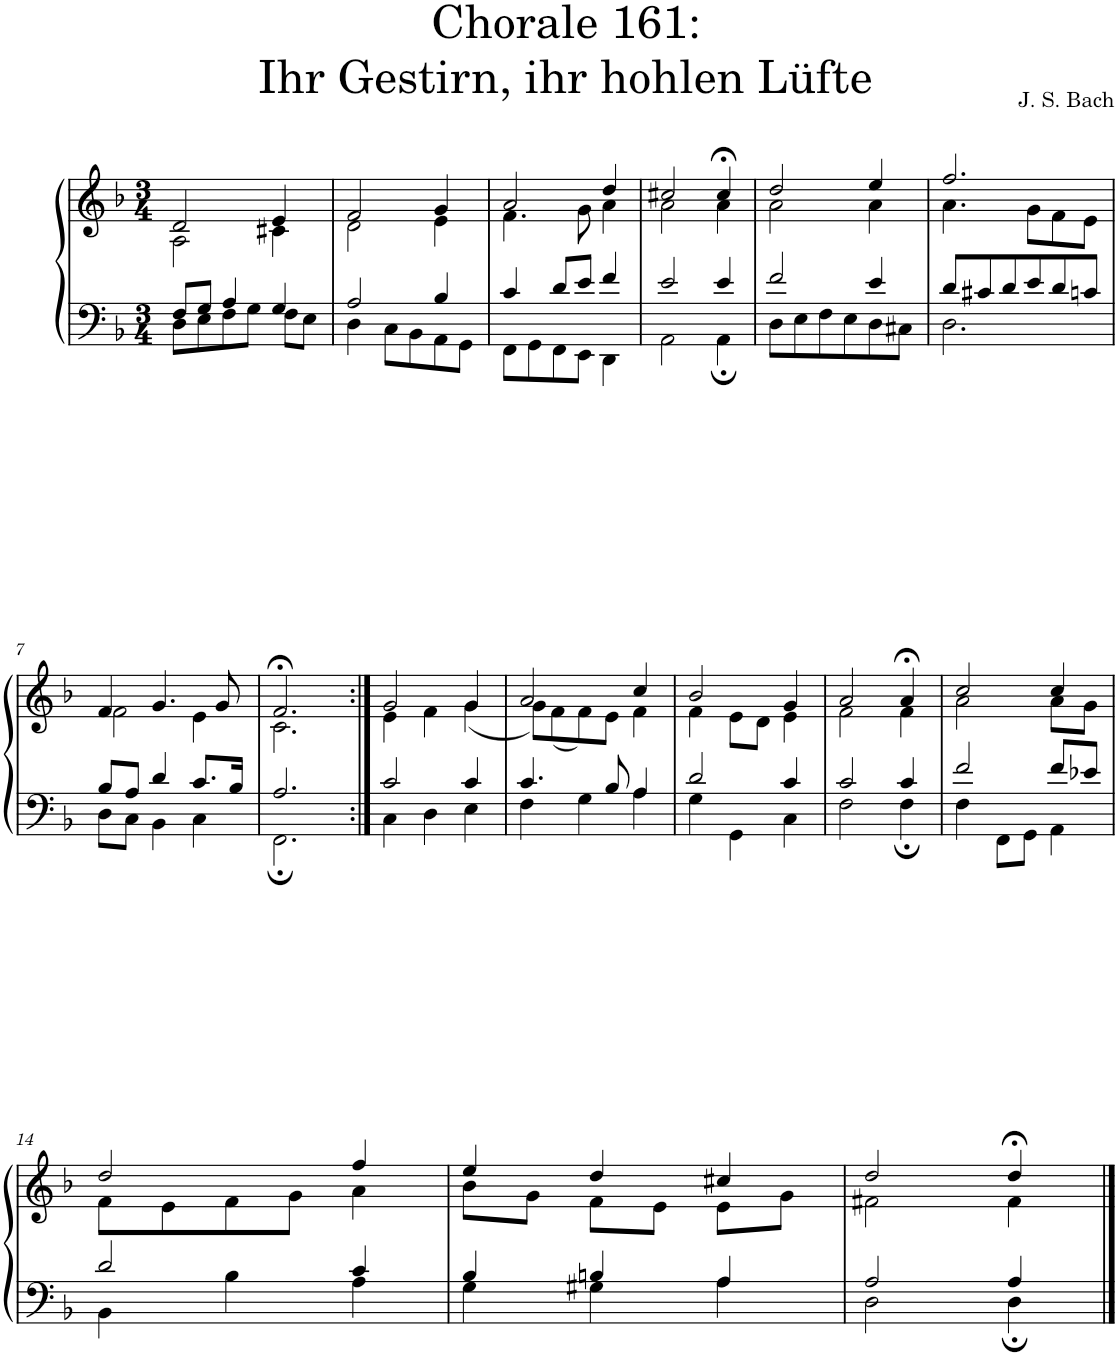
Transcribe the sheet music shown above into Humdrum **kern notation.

**kern	**kern
*part1	*part1
*staff2	*staff1
*I"S,A	*
*clefF4	*clefG2
*k[b-]	*k[b-]
*M3/4	*M3/4
=1	=1
*^	*^
8F/L	8D\L	2d/	2A\
8G/J	8E\	.	.
4A/	8F\	.	.
.	8G\J	.	.
4G/	8F\L	4e/	4c#X\
.	8E\J	.	.
=2	=2	=2	=2
2A/	4D\	2f/	2d\
.	8C\L	.	.
.	8BB-\	.	.
4B-/	8AA\	4g/	4e\
.	8GG\J	.	.
=3	=3	=3	=3
4c/	8FF\L	2a/	4.f\
.	8GG\	.	.
8d/L	8FF\	.	.
8e/J	8EE\J	.	8g\
4f/	4DD\	4dd/	4a\
=4	=4	=4	=4
2e/	2AA\	2cc#X/	2a\
4e/	4AA;\	4cc#;</	4a\
=5	=5	=5	=5
2f/	8D\L	2dd/	2a\
.	8E\	.	.
.	8F\	.	.
.	8E\	.	.
4e/	8D\	4ee/	4a\
.	8C#X\J	.	.
=6	=6	=6	=6
8d/L	2.D\	2.ff/	4.a\
8c#X/	.	.	.
8d/	.	.	.
8e/	.	.	8g\L
8d/	.	.	8f\
8cn/J	.	.	8e\J
!!LO:LB:g=z	!!
=7	=7	=7	=7
8B-/L	8D\L	4f/	2f\
8A/J	8C\J	.	.
4d/	4BB-\	4.g/	.
8.c/L	4C\	.	4e\
.	.	8g/	.
16B-/Jk	.	.	.
=8	=8	=8	=8
2.A/	2.FF;\	2.f;</	2.c\
=9:|!	=9:|!	=9:|!	=9:|!
2c/	4C\	2g/	4e\
.	4D\	.	4f\
4c/	4E\	4g/	(<4g\
=10	=10	=10	=10
4.c/	4F\	2a/	8g\L)
.	.	.	(<8f\
.	4G\	.	8f\)
8B-/	.	.	8e\J
4A/	4A\	4cc/	4f\
=11	=11	=11	=11
2d/	4G\	2b-/	4f\
.	4GG\	.	8e\L
.	.	.	8d\J
4c/	4C\	4g/	4e\
=12	=12	=12	=12
2c/	2F\	2a/	2f\
4c/	4F;\	4a;</	4f\
=13	=13	=13	=13
2f/	4F\	2cc/	2a\
.	8FF\L	.	.
.	8GG\J	.	.
8f/L	4AA\	4cc/	8a\L
8e-X/J	.	.	8g\J
!!LO:LB:g=z	!!
=14	=14	=14	=14
2d/	4BB-\	2dd/	8f\L
.	.	.	8e\
.	4B-\	.	8f\
.	.	.	8g\J
4c/	4A\	4ff/	4a\
=15	=15	=15	=15
4B-/	4G\	4ee/	8b-\L
.	.	.	8g\J
4Bn/	4G#X\	4dd/	8f\L
.	.	.	8e\J
4A/	4A\	4cc#X/	8e\L
.	.	.	8g\J
=16	=16	=16	=16
2A/	2D\	2dd/	2f#X\
4A/	4D;\	4dd;</	4f#\
*v	*v	*	*
*	*v	*v
==	==
*-	*-
